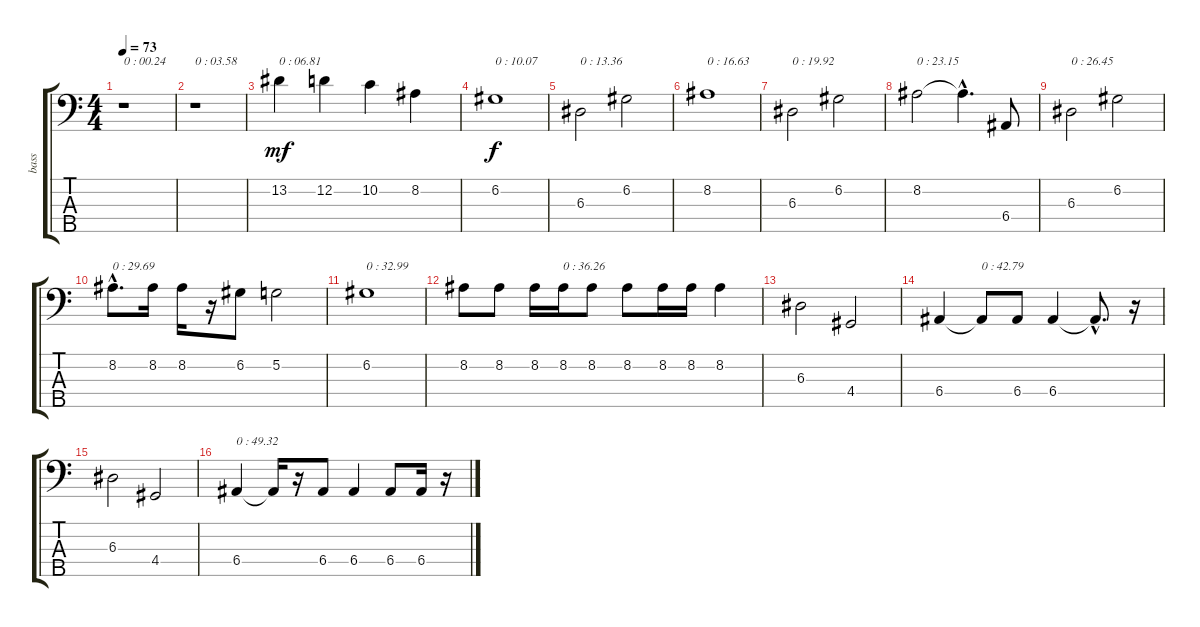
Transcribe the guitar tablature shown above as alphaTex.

\track ("bass" "bass") {instrument electricbassfinger}
\staff {score tabs}
\tuning (G2 D2 A1 E1 B0) {hide}
\ts (4 4)
\tempo 73
\clef f4
\ks c
r.1{txt "0 : 00.24" dy mf instrument electricbassfinger} |
r.1{txt "0 : 03.58"} |
13.2.4{txt "0 : 06.81"} 12.2.4 10.2.4 8.2.4 |
6.2.1{txt "0 : 10.07" dy f} |
6.3.2{txt "0 : 13.36"} 6.2.2 |
8.2.1{txt "0 : 16.63"} |
6.3.2{txt "0 : 19.92"} 6.2.2 |
8.2.2{txt "0 : 23.15"} 8.2{hac t}.4{d} 6.4.8 |
6.3.2{txt "0 : 26.45"} 6.2.2 |
8.2{hac}.8{d txt "0 : 29.69"} 8.2.16 8.2.16 r.16 6.2.8 5.2.2 |
6.2.1{txt "0 : 32.99"} |
8.2.8 8.2.8 8.2.16 8.2.16{txt "0 : 36.26"} 8.2.8 8.2.8 8.2.16 8.2.16 8.2.4 |
6.3.2 4.4.2 |
6.4.4 6.4{t}.8{txt "0 : 42.79"} 6.4.8 6.4.4 6.4{hac t}.8{d} r.16 |
6.3.2 4.4.2 |
6.4.4{txt "0 : 49.32"} 6.4{t}.16 r.16 6.4.8 6.4.4 6.4.8 6.4.16 r.16
